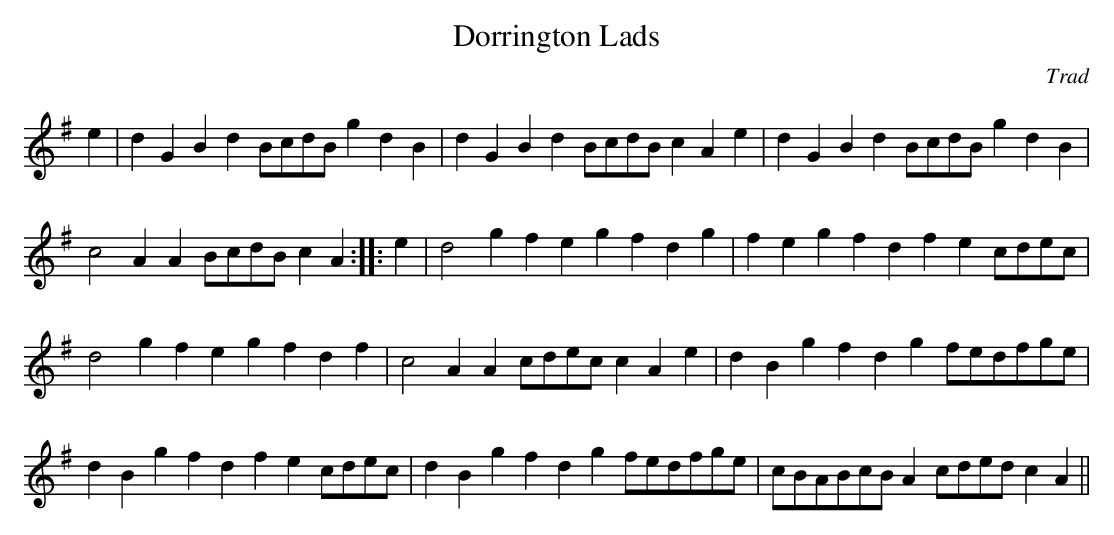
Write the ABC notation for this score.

X:1
T:Dorrington Lads
C:Trad
M:9/8l
K:G
e2| d2G2B2 d2BcdB g2d2B2| d2G2B2 d2BcdB c2A2e2| d2G2B2 d2BcdB g2d2B2|\
c4 A2 A2BcdB c2A2:: e2| d4 g2 f2e2g2 f2d2g2| f2e2g2 f2d2f2 e2cdec|\
d4 g2 f2e2g2 f2d2f2|c4 A2 A2cdec c2A2e2| d2B2g2 f2d2g2 fedfge|\
d2B2g2 f2d2f2 e2cdec|  d2B2g2 f2d2g2 fedfge| cBABcB A2cded c2A2||
